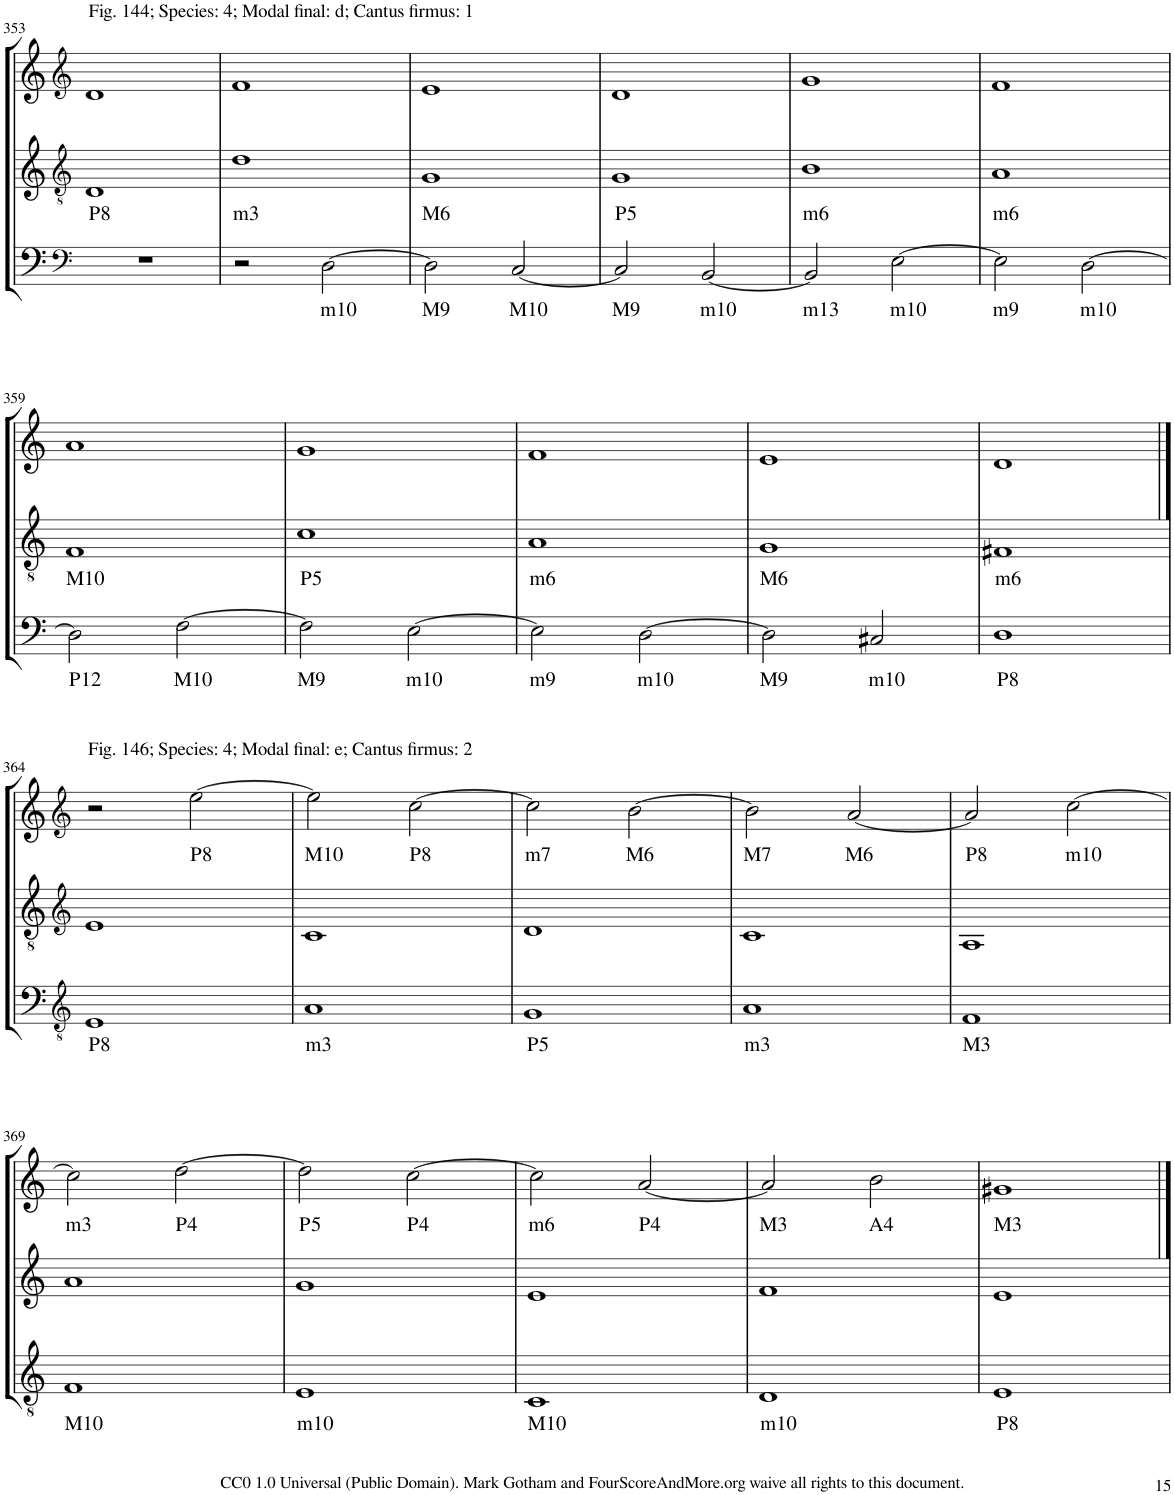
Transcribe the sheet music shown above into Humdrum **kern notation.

**kern	**text	**kern	**text	**kern	**text
*part3	*part3	*part2	*part2	*part1	*part1
*staff3	*staff3	*staff2	*staff2	*staff1	*staff1
*I"Piano	*	*I"Piano	*	*I"Piano	*
*I'Pno	*	*I'Pno	*	*I'Pno	*
!!LO:PB:g=z
*clefF4	*	*clefGv2	*	*clefG2	*
*k[]	*	*k[]	*	*k[]	*
*M4/4	*	*M4/4	*	*M4/4	*
=353	=353	=353	=353	=353	=353
!	!	!	!	!LO:TX:a:t=Fig. 144; Species&colon; 4; Modal final&colon; d; Cantus firmus&colon; 1	!
!	!	!	!LO:LY:b	!	!
1r	.	1D	P8	1d	.
=354	=354	=354	=354	=354	=354
!	!	!	!LO:LY:b	!	!
2r	.	1d	m3	1f	.
!	!LO:LY:b	!	!	!	!
[2D\	m10	.	.	.	.
=355	=355	=355	=355	=355	=355
!	!LO:LY:b	!	!LO:LY:b	!	!
2D\]	M9	1G	M6	1e	.
!	!LO:LY:b	!	!	!	!
[2C/	M10	.	.	.	.
=356	=356	=356	=356	=356	=356
!	!LO:LY:b	!	!LO:LY:b	!	!
2C/]	M9	1G	P5	1d	.
!	!LO:LY:b	!	!	!	!
[2BB/	m10	.	.	.	.
=357	=357	=357	=357	=357	=357
!	!LO:LY:b	!	!LO:LY:b	!	!
2BB/]	m13	1B	m6	1g	.
!	!LO:LY:b	!	!	!	!
[2E\	m10	.	.	.	.
=358	=358	=358	=358	=358	=358
!	!LO:LY:b	!	!LO:LY:b	!	!
2E\]	m9	1A	m6	1f	.
!	!LO:LY:b	!	!	!	!
[2D\	m10	.	.	.	.
!!LO:LB:g=z
=359	=359	=359	=359	=359	=359
!	!LO:LY:b	!	!LO:LY:b	!	!
2D\]	P12	1F	M10	1a	.
!	!LO:LY:b	!	!	!	!
[2F\	M10	.	.	.	.
=360	=360	=360	=360	=360	=360
!	!LO:LY:b	!	!LO:LY:b	!	!
2F\]	M9	1c	P5	1g	.
!	!LO:LY:b	!	!	!	!
[2E\	m10	.	.	.	.
=361	=361	=361	=361	=361	=361
!	!LO:LY:b	!	!LO:LY:b	!	!
2E\]	m9	1A	m6	1f	.
!	!LO:LY:b	!	!	!	!
[2D\	m10	.	.	.	.
=362	=362	=362	=362	=362	=362
!	!LO:LY:b	!	!LO:LY:b	!	!
2D\]	M9	1G	M6	1e	.
!	!LO:LY:b	!	!	!	!
2C#X/	m10	.	.	.	.
=363	=363	=363	=363	=363	=363
!	!LO:LY:b	!	!LO:LY:b	!	!
1D	P8	1F#X	m6	1d	.
!!LO:LB:g=z
==364	==364	==364	==364	==364	==364
*clefGv2	*	*clefG2	*	*clefG2	*
!	!	!	!	!LO:TX:a:t=Fig. 146; Species&colon; 4; Modal final&colon; e; Cantus firmus&colon; 2	!
!	!LO:LY:b	!	!	!	!
1E	P8	1e	.	2r	.
!	!	!	!	!	!LO:LY:b
.	.	.	.	[2ee\	P8
=365	=365	=365	=365	=365	=365
!	!LO:LY:b	!	!	!	!LO:LY:b
1A	m3	1c	.	2ee\]	M10
!	!	!	!	!	!LO:LY:b
.	.	.	.	[2cc\	P8
=366	=366	=366	=366	=366	=366
!	!LO:LY:b	!	!	!	!LO:LY:b
1G	P5	1d	.	2cc\]	m7
!	!	!	!	!	!LO:LY:b
.	.	.	.	[2b\	M6
=367	=367	=367	=367	=367	=367
!	!LO:LY:b	!	!	!	!LO:LY:b
1A	m3	1c	.	2b\]	M7
!	!	!	!	!	!LO:LY:b
.	.	.	.	[2a/	M6
=368	=368	=368	=368	=368	=368
!	!LO:LY:b	!	!	!	!LO:LY:b
1F	M3	1A	.	2a/]	P8
!	!	!	!	!	!LO:LY:b
.	.	.	.	[2cc\	m10
!!LO:LB:g=z
=369	=369	=369	=369	=369	=369
!	!LO:LY:b	!	!	!	!LO:LY:b
1F	M10	1a	.	2cc\]	m3
!	!	!	!	!	!LO:LY:b
.	.	.	.	[2dd\	P4
=370	=370	=370	=370	=370	=370
!	!LO:LY:b	!	!	!	!LO:LY:b
1E	m10	1g	.	2dd\]	P5
!	!	!	!	!	!LO:LY:b
.	.	.	.	[2cc\	P4
=371	=371	=371	=371	=371	=371
!	!LO:LY:b	!	!	!	!LO:LY:b
1C	M10	1e	.	2cc\]	m6
!	!	!	!	!	!LO:LY:b
.	.	.	.	[2a/	P4
=372	=372	=372	=372	=372	=372
!	!LO:LY:b	!	!	!	!LO:LY:b
1D	m10	1f	.	2a/]	M3
!	!	!	!	!	!LO:LY:b
.	.	.	.	2b\	A4
=373	=373	=373	=373	=373	=373
!	!LO:LY:b	!	!	!	!LO:LY:b
1E	P8	1e	.	1g#X	M3
==	==	==	==	==	==
*-	*-	*-	*-	*-	*-
